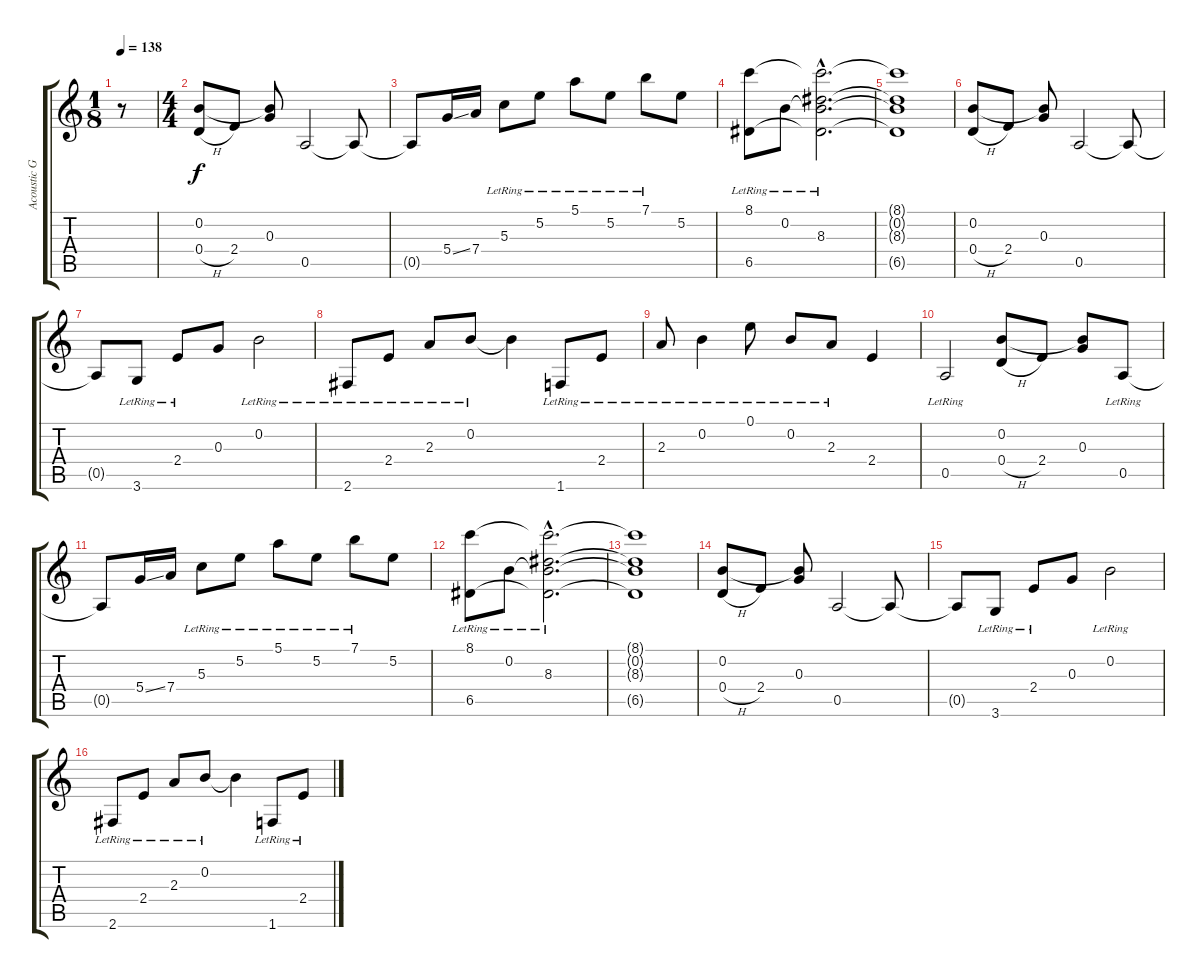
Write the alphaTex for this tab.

\track ("Acoustic Guitar" "Acoustic G") {instrument acousticguitarsteel}
\staff {score tabs}
\tuning (E4 B3 G3 D3 A2 E2) {hide}
\ts (1 8)
\tempo 138
\clef g2
\ks c
r.8{dy f instrument acousticguitarsteel} |
\ts (4 4)
(0.2 0.4{h}).8 2.4.8 (0.2{t} 0.3).8 0.5.2 0.5{t}.8 |
0.5{t}.8 5.4{ss}.16 7.4.16 5.3{lr}.8 5.2{lr}.8 5.1{lr}.8 5.2{lr}.8 7.1{lr}.8 5.2.8 |
(8.1{lr} 6.5{lr}).8 0.2{lr}.8 (8.1{hac t} 0.2{hac t} 8.3{hac lr} 6.5{hac t}).2{d} |
(8.1{t} 0.2{t} 8.3{t} 6.5{t}).1 |
(0.2 0.4{h}).8 2.4.8 (0.2{t} 0.3).8 0.5.2 0.5{t}.8 |
0.5{t}.8 3.6{lr}.8 2.4{lr}.8 0.3.8 0.2{lr}.2 |
2.6{lr}.8 2.4{lr}.8 2.3{lr}.8 0.2{lr}.8 0.2{t}.4 1.6{lr}.8 2.4{lr}.8 |
2.3{lr}.8 0.2{lr}.4 0.1{lr}.8 0.2{lr}.8 2.3{lr}.8 2.4.4 |
0.5{lr}.2 (0.2 0.4{h}).8 2.4.8 (0.2{t} 0.3).8 0.5{lr}.8 |
0.5{t}.8 5.4{ss}.16 7.4.16 5.3{lr}.8 5.2{lr}.8 5.1{lr}.8 5.2{lr}.8 7.1{lr}.8 5.2.8 |
(8.1{lr} 6.5{lr}).8 0.2{lr}.8 (8.1{hac t} 0.2{hac t} 8.3{hac lr} 6.5{hac t}).2{d} |
(8.1{t} 0.2{t} 8.3{t} 6.5{t}).1 |
(0.2 0.4{h}).8 2.4.8 (0.2{t} 0.3).8 0.5.2 0.5{t}.8 |
0.5{t}.8 3.6{lr}.8 2.4{lr}.8 0.3.8 0.2{lr}.2 |
2.6{lr}.8 2.4{lr}.8 2.3{lr}.8 0.2{lr}.8 0.2{t}.4 1.6{lr}.8 2.4{lr}.8
